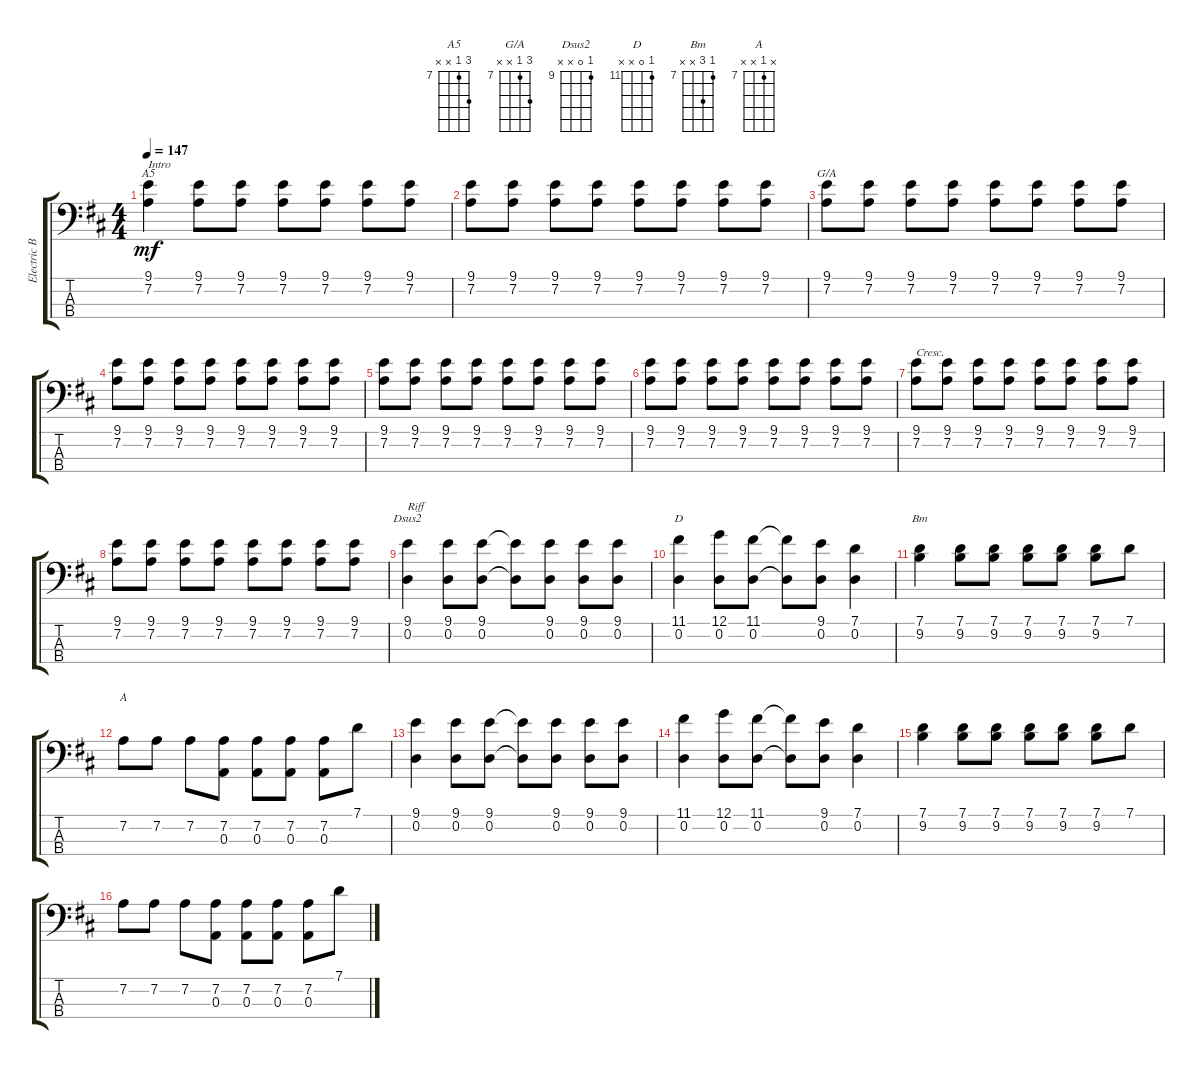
\track ("Electric Bass" "Electric B") {instrument electricbassfinger}
\staff {score tabs}
\tuning (G2 D2 A1 E1) {hide}
\chord ("A5" 9 7 x x) {firstfret 7}
\chord ("G/A" 9 7 x x) {firstfret 7}
\chord ("Dsus2" 9 0 x x) {firstfret 9}
\chord ("D" 11 0 x x) {firstfret 11}
\chord ("Bm" 7 9 x x) {firstfret 7}
\chord ("A" x 7 x x) {firstfret 7}
\ts (4 4)
\tempo 147
\clef f4
\ks d
(9.1 7.2).4{ch "A5" txt "Intro" dy mf instrument electricbassfinger} (9.1 7.2).8 (9.1 7.2).8 (9.1 7.2).8 (9.1 7.2).8 (9.1 7.2).8 (9.1 7.2).8 |
(9.1 7.2).8 (9.1 7.2).8 (9.1 7.2).8 (9.1 7.2).8 (9.1 7.2).8 (9.1 7.2).8 (9.1 7.2).8 (9.1 7.2).8 |
(9.1 7.2).8{ch "G/A"} (9.1 7.2).8 (9.1 7.2).8 (9.1 7.2).8 (9.1 7.2).8 (9.1 7.2).8 (9.1 7.2).8 (9.1 7.2).8 |
(9.1 7.2).8 (9.1 7.2).8 (9.1 7.2).8 (9.1 7.2).8 (9.1 7.2).8 (9.1 7.2).8 (9.1 7.2).8 (9.1 7.2).8 |
(9.1 7.2).8 (9.1 7.2).8 (9.1 7.2).8 (9.1 7.2).8 (9.1 7.2).8 (9.1 7.2).8 (9.1 7.2).8 (9.1 7.2).8 |
(9.1 7.2).8 (9.1 7.2).8 (9.1 7.2).8 (9.1 7.2).8 (9.1 7.2).8 (9.1 7.2).8 (9.1 7.2).8 (9.1 7.2).8 |
(9.1 7.2).8{txt "Cresc."} (9.1 7.2).8 (9.1 7.2).8 (9.1 7.2).8 (9.1 7.2).8 (9.1 7.2).8 (9.1 7.2).8 (9.1 7.2).8 |
(9.1 7.2).8 (9.1 7.2).8 (9.1 7.2).8 (9.1 7.2).8 (9.1 7.2).8 (9.1 7.2).8 (9.1 7.2).8 (9.1 7.2).8 |
(9.1 0.2).4{ch "Dsus2" txt "Riff"} (9.1 0.2).8 (9.1 0.2).8 (9.1{t} 0.2{t}).8 (9.1 0.2).8 (9.1 0.2).8 (9.1 0.2).8 |
(11.1 0.2).4{ch "D"} (12.1 0.2).8 (11.1 0.2).8 (11.1{t} 0.2{t}).8 (9.1 0.2).8 (7.1 0.2).4 |
(7.1 9.2).4{ch "Bm"} (7.1 9.2).8 (7.1 9.2).8 (7.1 9.2).8 (7.1 9.2).8 (7.1 9.2).8 7.1.8 |
7.2.8{ch "A"} 7.2.8 7.2.8 (7.2 0.3).8 (7.2 0.3).8 (7.2 0.3).8 (7.2 0.3).8 7.1.8 |
(9.1 0.2).4 (9.1 0.2).8 (9.1 0.2).8 (9.1{t} 0.2{t}).8 (9.1 0.2).8 (9.1 0.2).8 (9.1 0.2).8 |
(11.1 0.2).4 (12.1 0.2).8 (11.1 0.2).8 (11.1{t} 0.2{t}).8 (9.1 0.2).8 (7.1 0.2).4 |
(7.1 9.2).4 (7.1 9.2).8 (7.1 9.2).8 (7.1 9.2).8 (7.1 9.2).8 (7.1 9.2).8 7.1.8 |
7.2.8 7.2.8 7.2.8 (7.2 0.3).8 (7.2 0.3).8 (7.2 0.3).8 (7.2 0.3).8 7.1.8
